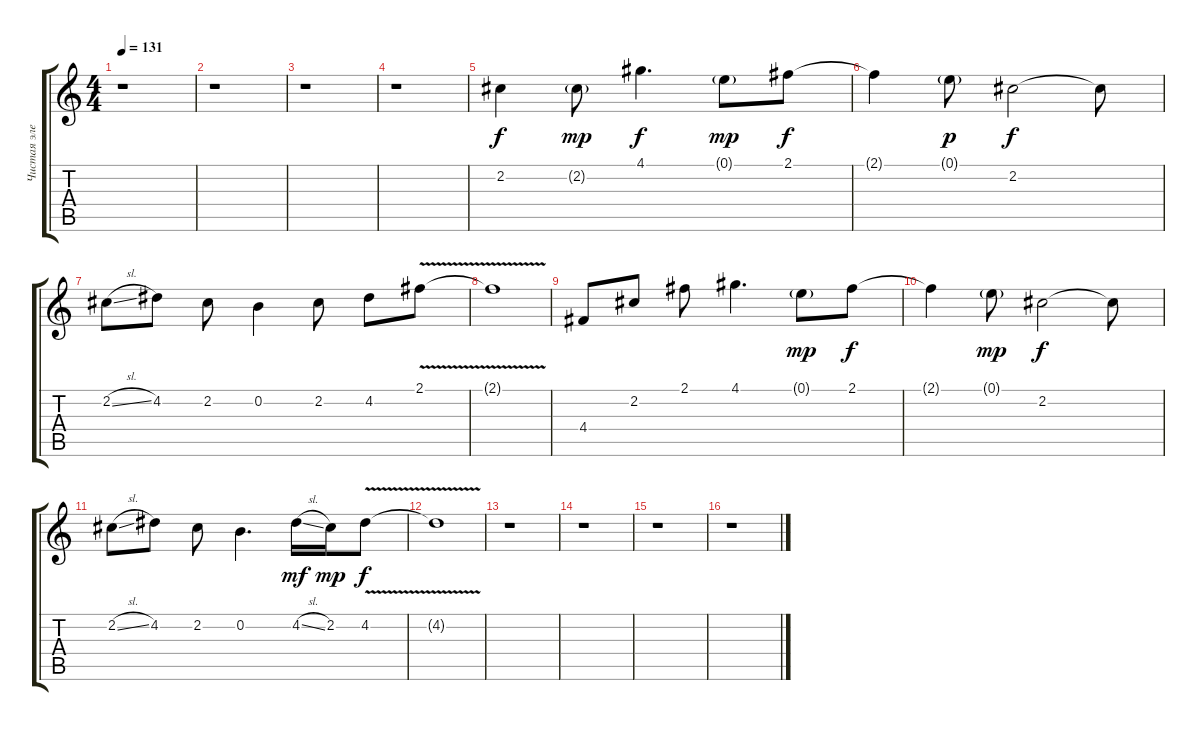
\track ("Чистая электро гитара" "Чистая эле") {instrument electricguitarclean}
\staff {score tabs}
\tuning (E4 B3 G3 D3 A2 E2) {hide}
\ts (4 4)
\tempo 131
\clef g2
\ks c
r.1{dy f} |
r.1 |
r.1 |
r.1 |
2.2.4 2.2{g}.8{dy mp} 4.1.4{d dy f} 0.1{g}.8{dy mp} 2.1.8{dy f} |
2.1{t}.4 0.1{g}.8{dy p} 2.2.2{dy f} 2.2{t}.8 |
2.2{sl}.8 4.2.8 2.2.8 0.2.4 2.2.8 4.2.8 2.1{v}.8 |
2.1{t}.1 |
4.4.8 2.2.8 2.1.8 4.1.4{d} 0.1{g}.8{dy mp} 2.1.8{dy f} |
2.1{t}.4 0.1{g}.8{dy mp} 2.2.2{dy f} 2.2{t}.8 |
2.2{sl}.8 4.2.8 2.2.8 0.2.4{d} 4.2{sl}.16{dy mf} 2.2.16{dy mp} 4.2{v}.8{dy f} |
4.2{t}.1 |
r.1 |
r.1 |
r.1 |
r.1
